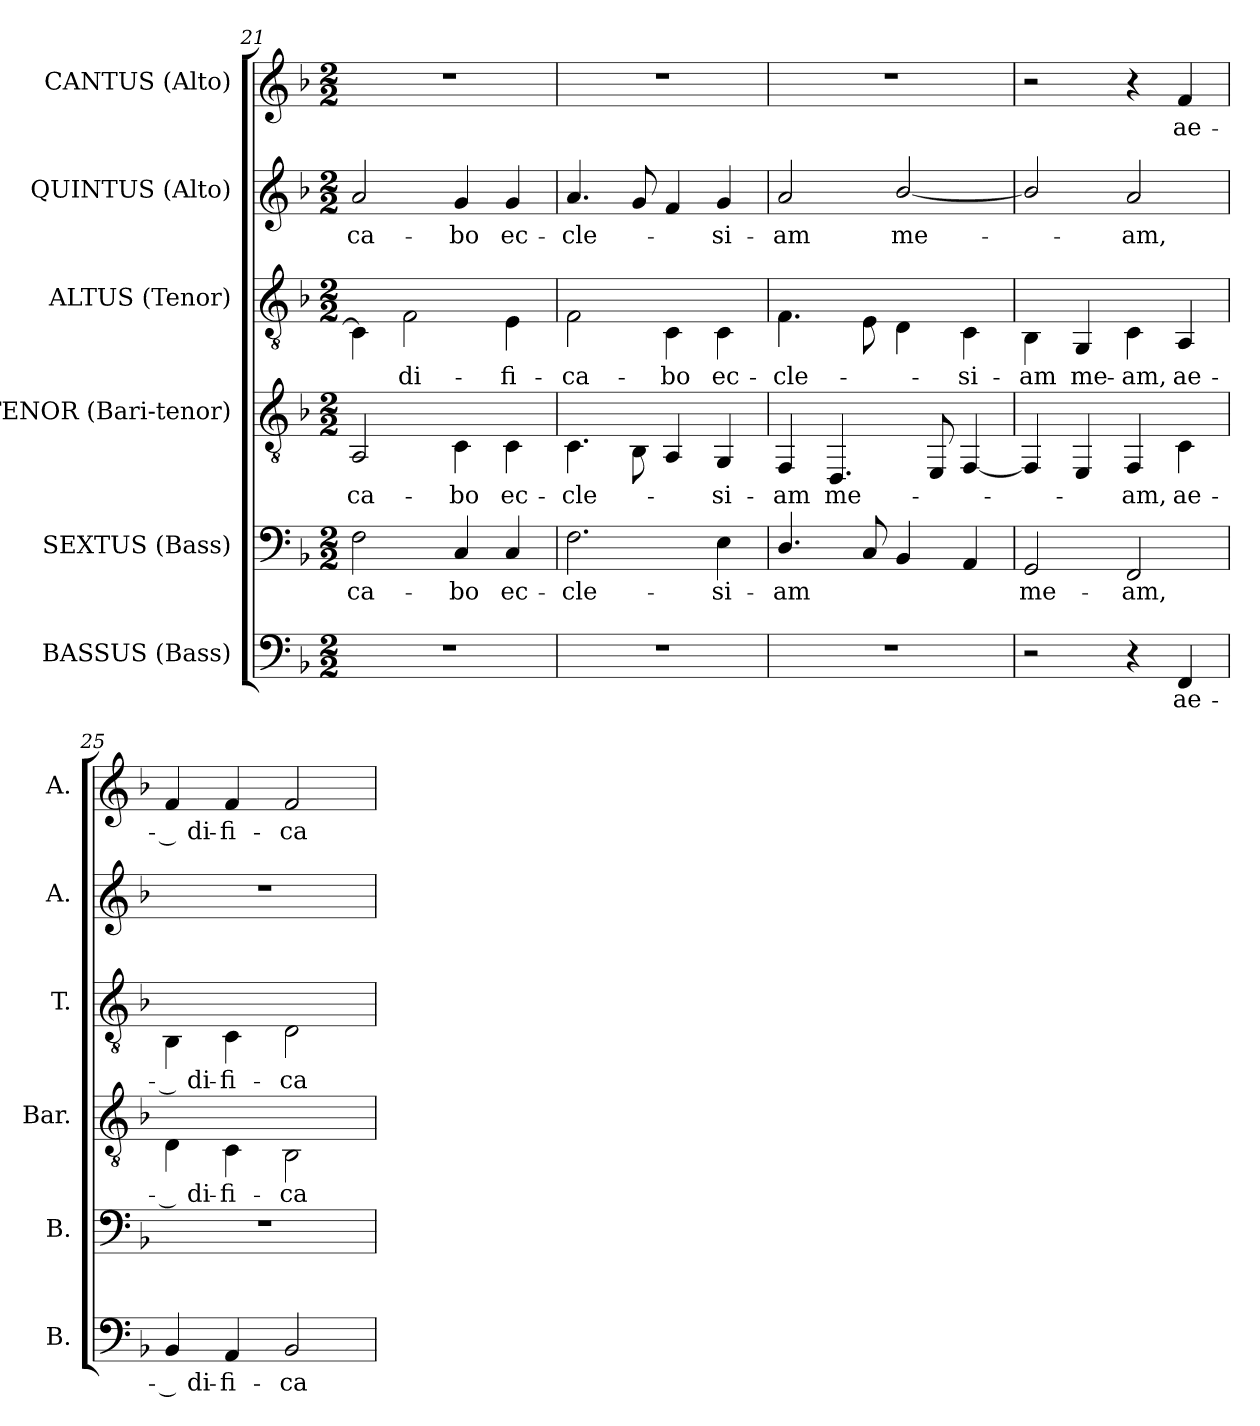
**kern	**text	**kern	**text	**kern	**text	**kern	**text	**kern	**text	**kern	**text
*part6	*part6	*part5	*part5	*part4	*part4	*part3	*part3	*part2	*part2	*part1	*part1
*staff6	*staff6	*staff5	*staff5	*staff4	*staff4	*staff3	*staff3	*staff2	*staff2	*staff1	*staff1
*I"BASSUS (Bass)	*	*I"SEXTUS (Bass)	*	*I"TENOR (Bari-tenor)	*	*I"ALTUS (Tenor)	*	*I"QUINTUS (Alto)	*	*I"CANTUS (Alto)	*
*I'B.	*	*I'B.	*	*I'Bar.	*	*I'T.	*	*I'A.	*	*I'A.	*
*clefF4	*	*clefF4	*	*clefGv2	*	*clefGv2	*	*clefG2	*	*clefG2	*
*k[b-]	*	*k[b-]	*	*k[b-]	*	*k[b-]	*	*k[b-]	*	*k[b-]	*
*F:	*	*F:	*	*F:	*	*F:	*	*F:	*	*F:	*
*M2/2	*	*M2/2	*	*M2/2	*	*M2/2	*	*M2/2	*	*M2/2	*
=21	=21	=21	=21	=21	=21	=21	=21	=21	=21	=21	=21
!	!	!	!LO:LY:b:color=#000000	!	!	!	!	!	!	!	!
!	!	!	!	!	!LO:LY:b:color=#000000	!	!	!	!	!	!
!	!	!	!	!	!	!	!	!	!LO:LY:b:color=#000000	!	!
1r	.	2Fi\	-ca-	2AAi/	-ca-	4Ci\]	.	2ai/	-ca-	1r	.
!	!	!	!	!	!	!	!LO:LY:b:color=#000000	!	!	!	!
.	.	.	.	.	.	2Fi\	-di-	.	.	.	.
!	!	!	!LO:LY:b:color=#000000	!	!	!	!	!	!	!	!
!	!	!	!	!	!LO:LY:b:color=#000000	!	!	!	!	!	!
!	!	!	!	!	!	!	!	!	!LO:LY:b:color=#000000	!	!
.	.	4Ci/	-bo	4Ci\	-bo	.	.	4gi/	-bo	.	.
!	!	!	!LO:LY:b:color=#000000	!	!	!	!	!	!	!	!
!	!	!	!	!	!LO:LY:b:color=#000000	!	!	!	!	!	!
!	!	!	!	!	!	!	!LO:LY:b:color=#000000	!	!	!	!
!	!	!	!	!	!	!	!	!	!LO:LY:b:color=#000000	!	!
.	.	4Ci/	ec-	4Ci\	ec-	4Ei\	-fi-	4gi/	ec-	.	.
=22	=22	=22	=22	=22	=22	=22	=22	=22	=22	=22	=22
!	!	!	!LO:LY:b:color=#000000	!	!	!	!	!	!	!	!
!	!	!	!	!	!LO:LY:b:color=#000000	!	!	!	!	!	!
!	!	!	!	!	!	!	!LO:LY:b:color=#000000	!	!	!	!
!	!	!	!	!	!	!	!	!	!LO:LY:b:color=#000000	!	!
1r	.	2.Fi\	-cle-	4.Ci\	-cle-	2Fi\	-ca-	4.ai/	-cle-	1r	.
.	.	.	.	8BB-i\	.	.	.	8gi/	.	.	.
!	!	!	!	!	!	!	!LO:LY:b:color=#000000	!	!	!	!
.	.	.	.	4AAi/	.	4Ci\	-bo	4fi/	.	.	.
!	!	!	!LO:LY:b:color=#000000	!	!	!	!	!	!	!	!
!	!	!	!	!	!LO:LY:b:color=#000000	!	!	!	!	!	!
!	!	!	!	!	!	!	!LO:LY:b:color=#000000	!	!	!	!
!	!	!	!	!	!	!	!	!	!LO:LY:b:color=#000000	!	!
.	.	4Ei\	-si-	4GGi/	-si-	4Ci\	ec-	4gi/	-si-	.	.
=23	=23	=23	=23	=23	=23	=23	=23	=23	=23	=23	=23
!	!	!	!LO:LY:b:color=#000000	!	!	!	!	!	!	!	!
!	!	!	!	!	!LO:LY:b:color=#000000	!	!	!	!	!	!
!	!	!	!	!	!	!	!LO:LY:b:color=#000000	!	!	!	!
!	!	!	!	!	!	!	!	!	!LO:LY:b:color=#000000	!	!
1r	.	4.Di/	-am	4FFi/	-am	4.Fi\	-cle-	2ai/	-am	1r	.
!	!	!	!	!	!LO:LY:b:color=#000000	!	!	!	!	!	!
.	.	.	.	4.DDi/	me-	.	.	.	.	.	.
.	.	8Ci/	.	.	.	8Ei\	.	.	.	.	.
!	!	!	!	!	!	!	!	!	!LO:LY:b:color=#000000	!	!
.	.	4BB-i/	.	.	.	4Di\	.	[2b-i/	me-	.	.
.	.	.	.	8EEi/	.	.	.	.	.	.	.
!	!	!	!	!	!	!	!LO:LY:b:color=#000000	!	!	!	!
.	.	4AAi/	.	[4FFi/	.	4Ci\	-si-	.	.	.	.
=24	=24	=24	=24	=24	=24	=24	=24	=24	=24	=24	=24
!	!	!	!LO:LY:b:color=#000000	!	!	!	!	!	!	!	!
!	!	!	!	!	!	!	!LO:LY:b:color=#000000	!	!	!	!
2r	.	2GGi/	me-	4FFi/]	.	4BB-i\	-am	2b-i/]	.	2r	.
!	!	!	!	!	!	!	!LO:LY:b:color=#000000	!	!	!	!
.	.	.	.	4EEi/	.	4GGi/	me-	.	.	.	.
!	!	!	!LO:LY:b:color=#000000	!	!	!	!	!	!	!	!
!	!	!	!	!	!LO:LY:b:color=#000000	!	!	!	!	!	!
!	!	!	!	!	!	!	!LO:LY:b:color=#000000	!	!	!	!
!	!	!	!	!	!	!	!	!	!LO:LY:b:color=#000000	!	!
4r	.	2FFi/	-am,	4FFi/	-am,	4Ci\	-am,	2ai/	-am,	4r	.
!	!LO:LY:b:color=#000000	!	!	!	!	!	!	!	!	!	!
!	!	!	!	!	!LO:LY:b:color=#000000	!	!	!	!	!	!
!	!	!	!	!	!	!	!LO:LY:b:color=#000000	!	!	!	!
!	!	!	!	!	!	!	!	!	!	!	!LO:LY:b:color=#000000
4FFi/	ae-	.	.	4Ci\	ae-	4AAi/	ae-	.	.	4fi/	ae-
!!LO:PB:g=z
=25	=25	=25	=25	=25	=25	=25	=25	=25	=25	=25	=25
!	!LO:LY:b:color=#000000	!	!	!	!	!	!	!	!	!	!
!	!	!	!	!	!LO:LY:b:color=#000000	!	!	!	!	!	!
!	!	!	!	!	!	!	!LO:LY:b:color=#000000	!	!	!	!
!	!	!	!	!	!	!	!	!	!	!	!LO:LY:b:color=#000000
4BB-i/	-­ di-	1r	.	4Di\	-­ di-	4BB-i\	-­ di-	1r	.	4fi/	-­ di-
!	!LO:LY:b:color=#000000	!	!	!	!	!	!	!	!	!	!
!	!	!	!	!	!LO:LY:b:color=#000000	!	!	!	!	!	!
!	!	!	!	!	!	!	!LO:LY:b:color=#000000	!	!	!	!
!	!	!	!	!	!	!	!	!	!	!	!LO:LY:b:color=#000000
4AAi/	-fi-	.	.	4Ci\	-fi-	4Ci\	-fi-	.	.	4fi/	-fi-
!	!LO:LY:b:color=#000000	!	!	!	!	!	!	!	!	!	!
!	!	!	!	!	!LO:LY:b:color=#000000	!	!	!	!	!	!
!	!	!	!	!	!	!	!LO:LY:b:color=#000000	!	!	!	!
!	!	!	!	!	!	!	!	!	!	!	!LO:LY:b:color=#000000
2BB-i/	-ca-	.	.	2BB-i\	-ca-	2Di\	-ca-	.	.	2fi/	-ca-
=	=	=	=	=	=	=	=	=	=	=	=
*-	*-	*-	*-	*-	*-	*-	*-	*-	*-	*-	*-
